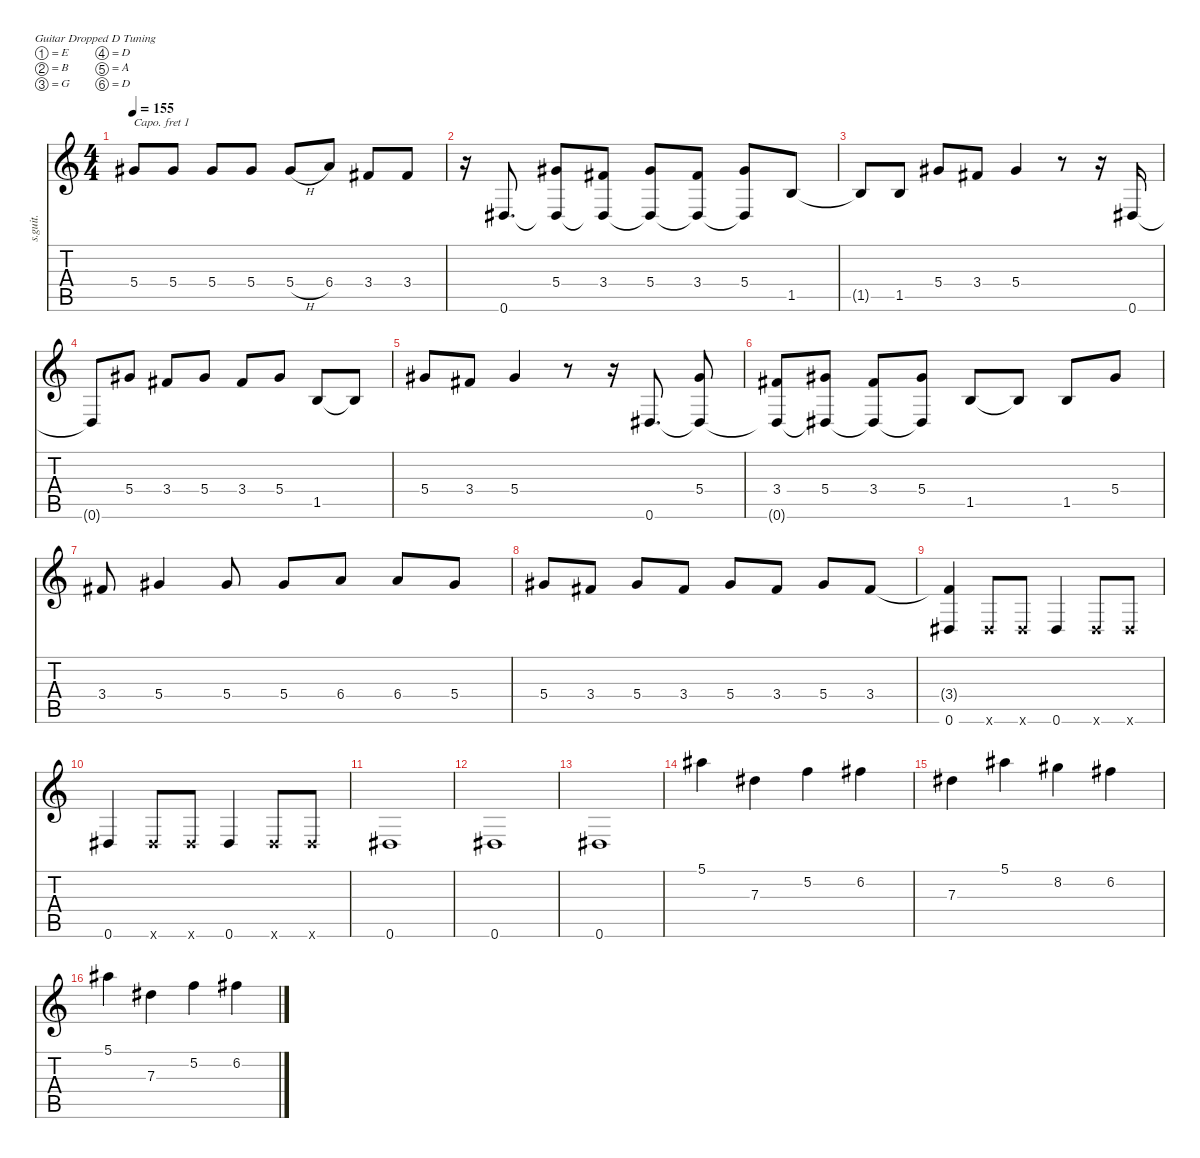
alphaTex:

\defaultSystemsLayout 4
\hideDynamics
\bracketExtendMode nobrackets
\track ("Steel Guitar" "s.guit.") {instrument acousticguitarsteel}
\staff {score tabs}
\capo 1
\tuning (E4 B3 G3 D3 A2 D2)
\ts (4 4)
\tempo 155
\clef g2
\ks c
5.4.8{dy f} 5.4.8 5.4.8 5.4.8 5.4{h}.8 6.4{acc #}.8 3.4.8 3.4.8 |
r.16 0.6.8{d} (5.4 0.6{t}).8 (3.4 0.6{t}).8 (5.4 0.6{t}).8 (3.4 0.6{t}).8 (5.4 0.6{t}).8 1.5{acc #}.8 |
1.5{t acc #}.8 1.5{acc #}.8 5.4.8 3.4.8 5.4.4 r.8 r.16 0.6.16 |
0.6{t}.8 5.4.8 3.4.8 5.4.8 3.4.8 5.4.8 1.5{acc #}.8 1.5{t acc #}.8 |
5.4.8 3.4.8 5.4.4 r.8 r.16 0.6.8{d} (5.4 0.6{t}).8 |
(3.4 0.6{t}).8 (5.4 0.6{t}).8 (3.4 0.6{t}).8 (5.4 0.6{t}).8 1.5{acc #}.8 1.5{t acc #}.8 1.5{acc #}.8 5.4.8 |
3.4.8 5.4.4 5.4.8 5.4.8 6.4{acc #}.8 6.4{acc #}.8 5.4.8 |
5.4.8 3.4.8 5.4.8 3.4.8 5.4.8 3.4.8 5.4.8 3.4.8 |
(3.4{t} 0.6).4 0.6{x}.8 0.6{x}.8 0.6.4 0.6{x}.8 0.6{x}.8 |
0.6.4 0.6{x}.8 0.6{x}.8 0.6.4 0.6{x}.8 0.6{x}.8 |
0.6.1 |
0.6.1 |
0.6.1 |
5.1.4 7.3.4 5.2.4 6.2.4 |
7.3.4 5.1.4 8.2.4 6.2.4 |
5.1.4 7.3.4 5.2.4 6.2.4
